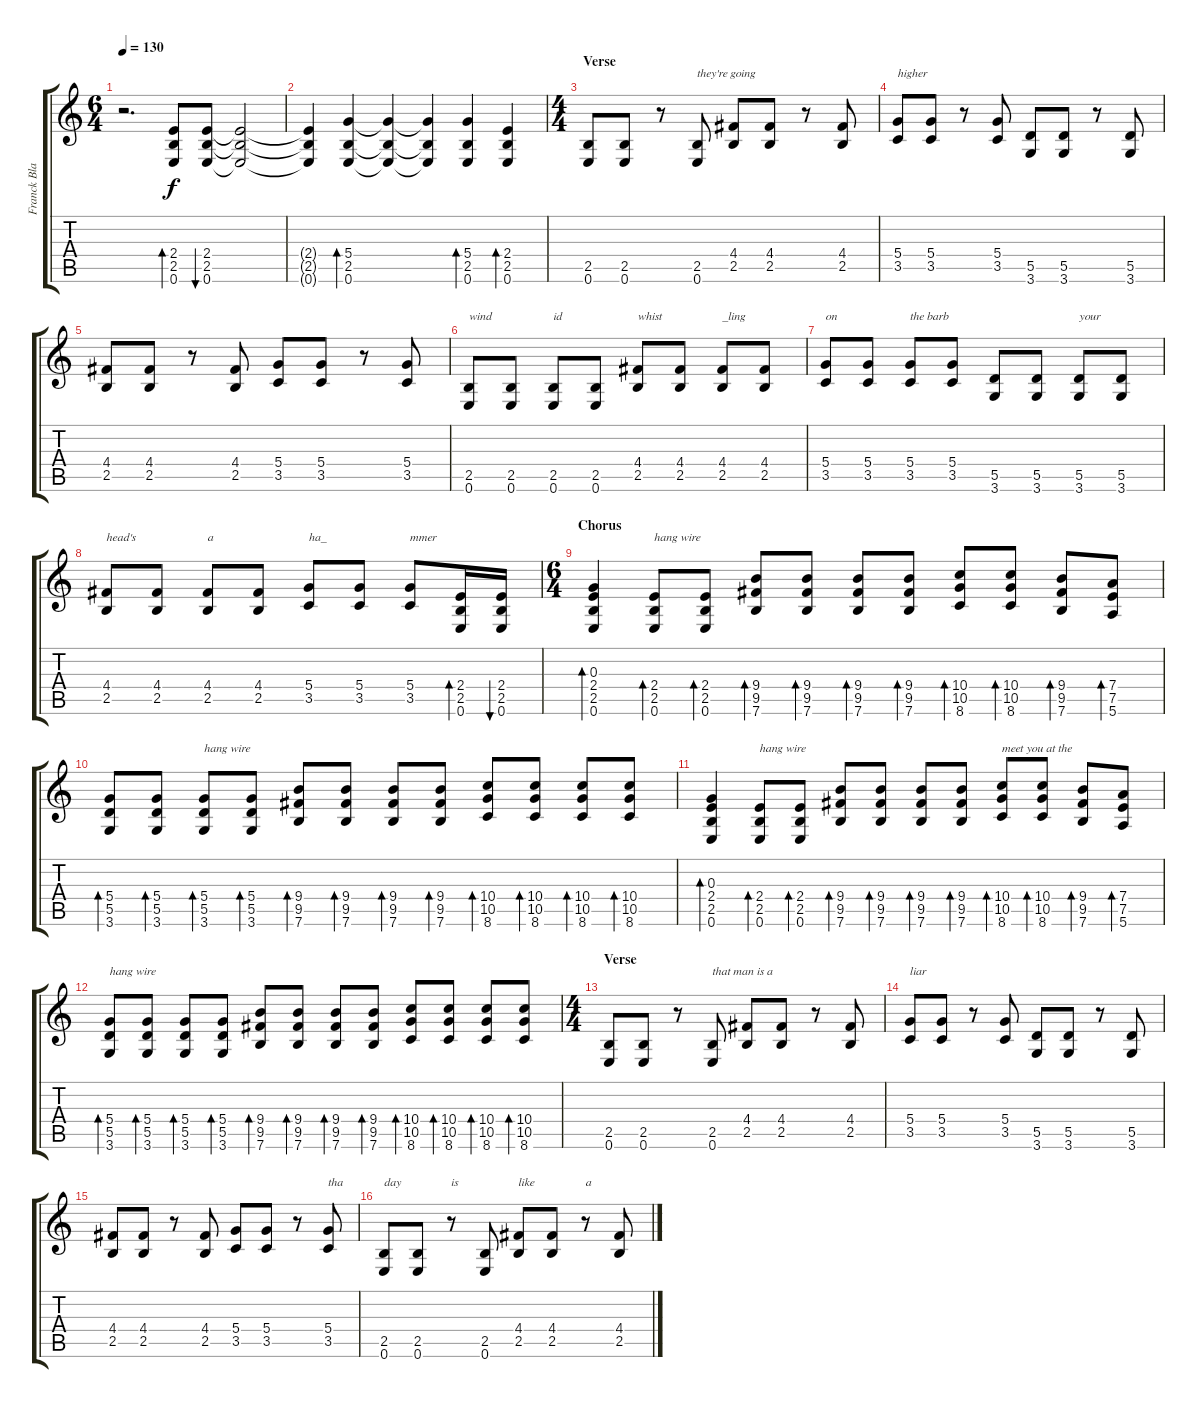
\track ("Franck Black" "Franck Bla") {instrument overdrivenguitar}
\staff {score tabs}
\tuning (E4 B3 G3 D3 A2 E2) {hide}
\ts (6 4)
\tempo 130
\clef g2
\ks c
r.2{d dy f instrument overdrivenguitar} (2.4 2.5 0.6).8{bd 60} (2.4 2.5 0.6).8{bu 60} (2.4{t} 2.5{t} 0.6{t}).2 |
(2.4{t} 2.5{t} 0.6{t}).4 (5.4 2.5 0.6).4{bd 60} (5.4{t} 2.5{t} 0.6{t}).4 (5.4{t} 2.5{t} 0.6{t}).4 (5.4 2.5 0.6).4{bd 60} (2.4 2.5 0.6).4{bd 60} |
\ts (4 4)
\section ("" "Verse")
(2.5 0.6).8{instrument electricguitarmuted} (2.5 0.6).8 r.8 (2.5 0.6).8{txt "they're going"} (4.4 2.5).8 (4.4 2.5).8 r.8 (4.4 2.5).8 |
(5.4 3.5).8{txt "higher"} (5.4 3.5).8 r.8 (5.4 3.5).8 (5.5 3.6).8 (5.5 3.6).8 r.8 (5.5 3.6).8 |
(4.4 2.5).8 (4.4 2.5).8 r.8 (4.4 2.5).8 (5.4 3.5).8 (5.4 3.5).8 r.8 (5.4 3.5).8 |
(2.5 0.6).8{txt "wind"} (2.5 0.6).8 (2.5 0.6).8{txt "id"} (2.5 0.6).8 (4.4 2.5).8{txt "whist"} (4.4 2.5).8 (4.4 2.5).8{txt "_ling"} (4.4 2.5).8 |
(5.4 3.5).8{txt "on"} (5.4 3.5).8 (5.4 3.5).8{txt "the barb"} (5.4 3.5).8 (5.5 3.6).8 (5.5 3.6).8 (5.5 3.6).8{txt "your"} (5.5 3.6).8 |
(4.4 2.5).8{txt "head's"} (4.4 2.5).8 (4.4 2.5).8{txt "a"} (4.4 2.5).8 (5.4 3.5).8{txt "ha_"} (5.4 3.5).8 (5.4 3.5).8{txt "mmer"} (2.4 2.5 0.6).16{bd 60 instrument overdrivenguitar} (2.4 2.5 0.6).16{bu 60} |
\ts (6 4)
\section ("" "Chorus")
(0.3 2.4 2.5 0.6).4{bd 60} (2.4 2.5 0.6).8{bd 60 txt "hang wire"} (2.4 2.5 0.6).8{bd 60} (9.4 9.5 7.6).8{bd 60} (9.4 9.5 7.6).8{bd 60} (9.4 9.5 7.6).8{bd 60} (9.4 9.5 7.6).8{bd 60} (10.4 10.5 8.6).8{bd 60} (10.4 10.5 8.6).8{bd 60} (9.4 9.5 7.6).8{bd 60} (7.4 7.5 5.6).8{bd 60} |
(5.4 5.5 3.6).8{bd 60} (5.4 5.5 3.6).8{bd 60} (5.4 5.5 3.6).8{bd 60 txt "hang wire"} (5.4 5.5 3.6).8{bd 60} (9.4 9.5 7.6).8{bd 60} (9.4 9.5 7.6).8{bd 60} (9.4 9.5 7.6).8{bd 60} (9.4 9.5 7.6).8{bd 60} (10.4 10.5 8.6).8{bd 60} (10.4 10.5 8.6).8{bd 60} (10.4 10.5 8.6).8{bd 60} (10.4 10.5 8.6).8{bd 60} |
(0.3 2.4 2.5 0.6).4{bd 60} (2.4 2.5 0.6).8{bd 60 txt "hang wire"} (2.4 2.5 0.6).8{bd 60} (9.4 9.5 7.6).8{bd 60} (9.4 9.5 7.6).8{bd 60} (9.4 9.5 7.6).8{bd 60} (9.4 9.5 7.6).8{bd 60} (10.4 10.5 8.6).8{bd 60 txt "meet you at the"} (10.4 10.5 8.6).8{bd 60} (9.4 9.5 7.6).8{bd 60} (7.4 7.5 5.6).8{bd 60} |
(5.4 5.5 3.6).8{bd 60 txt "hang wire"} (5.4 5.5 3.6).8{bd 60} (5.4 5.5 3.6).8{bd 60} (5.4 5.5 3.6).8{bd 60} (9.4 9.5 7.6).8{bd 60} (9.4 9.5 7.6).8{bd 60} (9.4 9.5 7.6).8{bd 60} (9.4 9.5 7.6).8{bd 60} (10.4 10.5 8.6).8{bd 60} (10.4 10.5 8.6).8{bd 60} (10.4 10.5 8.6).8{bd 60} (10.4 10.5 8.6).8{bd 60} |
\ts (4 4)
\section ("" "Verse")
(2.5 0.6).8{instrument electricguitarmuted} (2.5 0.6).8 r.8 (2.5 0.6).8{txt "that man is a"} (4.4 2.5).8 (4.4 2.5).8 r.8 (4.4 2.5).8 |
(5.4 3.5).8{txt "liar"} (5.4 3.5).8 r.8 (5.4 3.5).8 (5.5 3.6).8 (5.5 3.6).8 r.8 (5.5 3.6).8 |
(4.4 2.5).8 (4.4 2.5).8 r.8 (4.4 2.5).8 (5.4 3.5).8 (5.4 3.5).8 r.8 (5.4 3.5).8{txt "tha"} |
(2.5 0.6).8{txt "day "} (2.5 0.6).8 r.8{txt "is"} (2.5 0.6).8 (4.4 2.5).8{txt "like"} (4.4 2.5).8 r.8{txt "a"} (4.4 2.5).8
